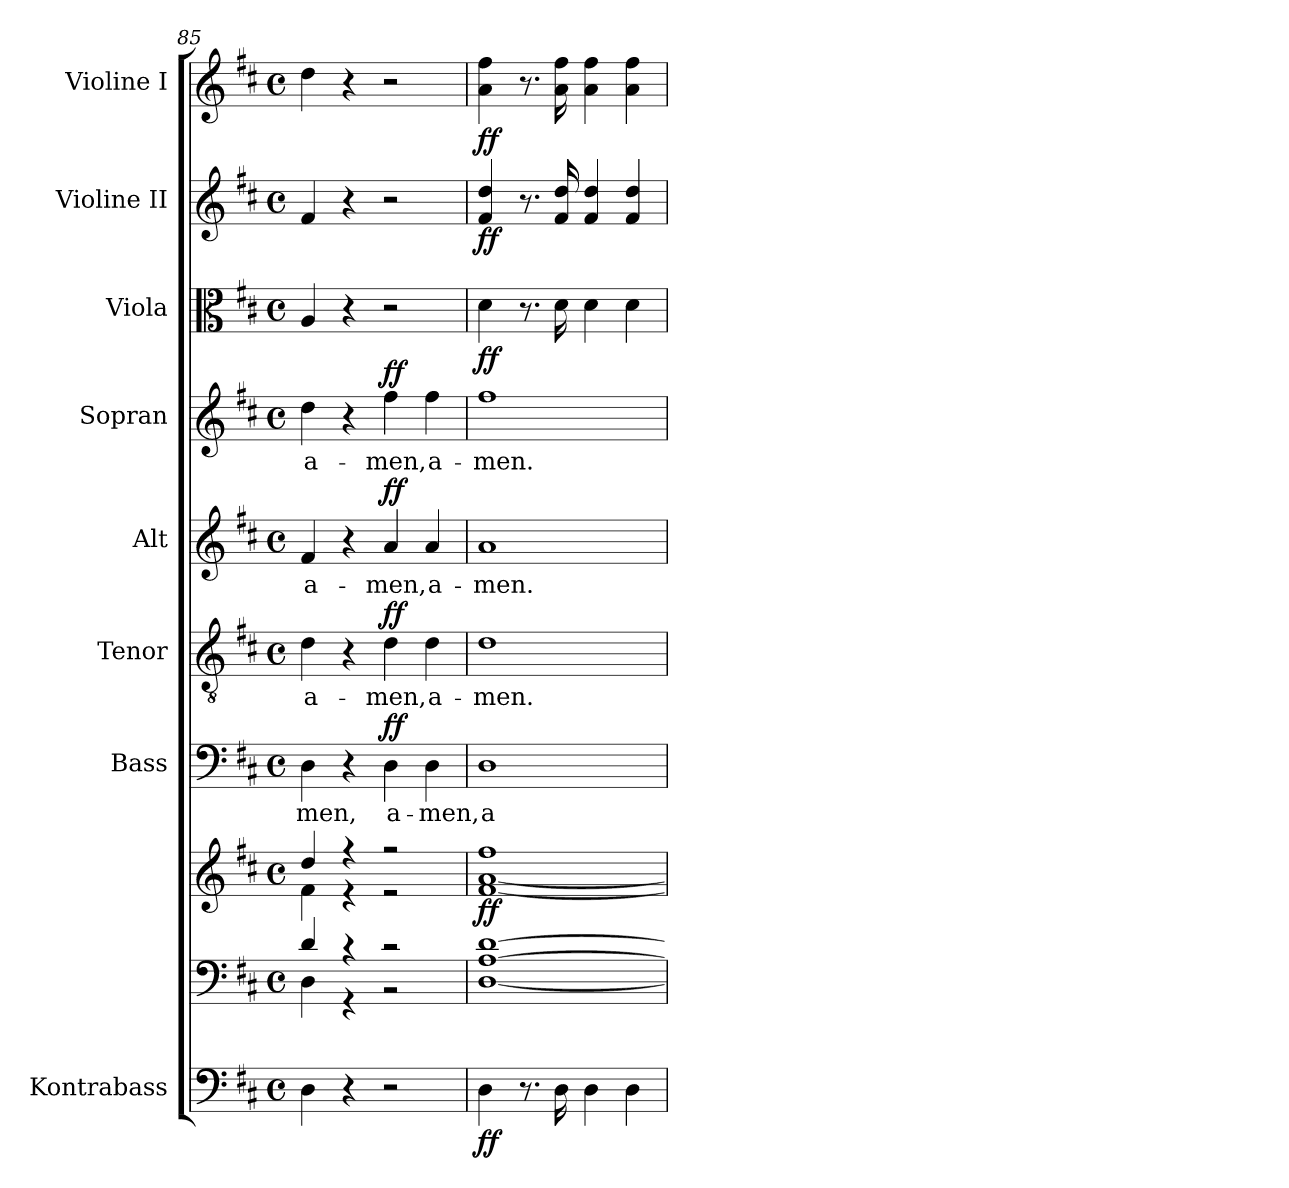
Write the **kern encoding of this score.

**kern	**dynam	**kern	**kern	**dynam	**kern	**text	**dynam	**kern	**text	**dynam	**kern	**text	**dynam	**kern	**text	**dynam	**kern	**dynam	**kern	**dynam	**kern	**dynam
*part9	*part9	*part8	*part8	*part8	*part7	*part7	*part7	*part6	*part6	*part6	*part5	*part5	*part5	*part4	*part4	*part4	*part3	*part3	*part2	*part2	*part1	*part1
*staff10	*staff10	*staff9	*staff8	*staff8/9	*staff7	*staff7	*staff7	*staff6	*staff6	*staff6	*staff5	*staff5	*staff5	*staff4	*staff4	*staff4	*staff3	*staff3	*staff2	*staff2	*staff1	*staff1
*I"Kontrabass	*	*	*	*	*I"Bass	*	*	*I"Tenor	*	*	*I"Alt	*	*	*I"Sopran	*	*	*I"Viola	*	*I"Violine II	*	*I"Violine I	*
*I'Kb.	*	*	*	*	*I'B.	*	*	*I'T.	*	*	*I'A.	*	*	*I'S.	*	*	*I'Vla.	*	*I'Vl. II	*	*I'Vl. I	*
*clefF4	*	*clefF4	*clefG2	*	*clefF4	*	*	*clefGv2	*	*	*clefG2	*	*	*clefG2	*	*	*clefC3	*	*clefG2	*	*clefG2	*
*ITrd7c12	*	*	*	*	*	*	*	*	*	*	*	*	*	*	*	*	*	*	*	*	*	*
*k[f#c#]	*	*k[f#c#]	*k[f#c#]	*	*k[f#c#]	*	*	*k[f#c#]	*	*	*k[f#c#]	*	*	*k[f#c#]	*	*	*k[f#c#]	*	*k[f#c#]	*	*k[f#c#]	*
*D:	*	*D:	*D:	*	*D:	*	*	*D:	*	*	*D:	*	*	*D:	*	*	*D:	*	*D:	*	*D:	*
*M4/4	*	*M4/4	*M4/4	*	*M4/4	*	*	*M4/4	*	*	*M4/4	*	*	*M4/4	*	*	*M4/4	*	*M4/4	*	*M4/4	*
*met(c)	*	*met(c)	*met(c)	*	*met(c)	*	*	*met(c)	*	*	*met(c)	*	*	*met(c)	*	*	*met(c)	*	*met(c)	*	*met(c)	*
=85	=85	=85	=85	=85	=85	=85	=85	=85	=85	=85	=85	=85	=85	=85	=85	=85	=85	=85	=85	=85	=85	=85
*	*	*^	*^	*	*	*	*	*	*	*	*	*	*	*	*	*	*	*	*	*	*	*
!	!	!	!	!	!	!	!	!LO:LY:b	!	!	!LO:LY:b	!	!	!LO:LY:b	!	!	!LO:LY:b	!	!	!	!	!	!	!
4DD\	.	4d/	4D\	4dd/	4f#\	.	4D\	-men,	.	4d\	a-	.	4f#/	a-	.	4dd\	a-	.	4A/	.	4f#/	.	4dd\	.
4r	.	4r	4r	4r	4r	.	4r	.	.	4r	.	.	4r	.	.	4r	.	.	4r	.	4r	.	4r	.
!	!	!	!	!	!	!	!	!LO:LY:b	!LO:DY:a	!	!LO:LY:b	!LO:DY:a	!	!LO:LY:b	!LO:DY:a	!	!LO:LY:b	!LO:DY:a	!	!	!	!	!	!
2r	.	2r	2r	2r	2r	.	4D\	a-	ff	4d\	-men,	ff	4a/	-men,	ff	4ff#\	-men,	ff	2r	.	2r	.	2r	.
!	!	!	!	!	!	!	!	!LO:LY:b	!	!	!LO:LY:b	!	!	!LO:LY:b	!	!	!LO:LY:b	!	!	!	!	!	!	!
.	.	.	.	.	.	.	4D\	-men,	.	4d\	a-	.	4a/	a-	.	4ff#\	a-	.	.	.	.	.	.	.
=86	=86	=86	=86	=86	=86	=86	=86	=86	=86	=86	=86	=86	=86	=86	=86	=86	=86	=86	=86	=86	=86	=86	=86	=86
!	!LO:DY:b	!	!	!	!	!LO:DY:b	!	!LO:LY:b	!	!	!LO:LY:b	!	!	!LO:LY:b	!	!	!LO:LY:b	!	!	!LO:DY:b	!	!LO:DY:b	!	!LO:DY:b
4DD\	ff	[>1A [>1d	[<1D	1ff#	[<1f# [<1a	ff	1D	a-	.	1d	-men.	.	1a	-men.	.	1ff#	-men.	.	4d\	ff	4f#/ 4dd/	ff	4a\ 4ff#\	ff
8.r	.	.	.	.	.	.	.	.	.	.	.	.	.	.	.	.	.	.	8.r	.	8.r	.	8.r	.
16DD\	.	.	.	.	.	.	.	.	.	.	.	.	.	.	.	.	.	.	16d\	.	16f#/ 16dd/	.	16a\ 16ff#\	.
4DD\	.	.	.	.	.	.	.	.	.	.	.	.	.	.	.	.	.	.	4d\	.	4f#/ 4dd/	.	4a\ 4ff#\	.
4DD\	.	.	.	.	.	.	.	.	.	.	.	.	.	.	.	.	.	.	4d\	.	4f#/ 4dd/	.	4a\ 4ff#\	.
*	*	*v	*v	*	*	*	*	*	*	*	*	*	*	*	*	*	*	*	*	*	*	*	*	*
*	*	*	*v	*v	*	*	*	*	*	*	*	*	*	*	*	*	*	*	*	*	*	*	*
=	=	=	=	=	=	=	=	=	=	=	=	=	=	=	=	=	=	=	=	=	=	=
*-	*-	*-	*-	*-	*-	*-	*-	*-	*-	*-	*-	*-	*-	*-	*-	*-	*-	*-	*-	*-	*-	*-
